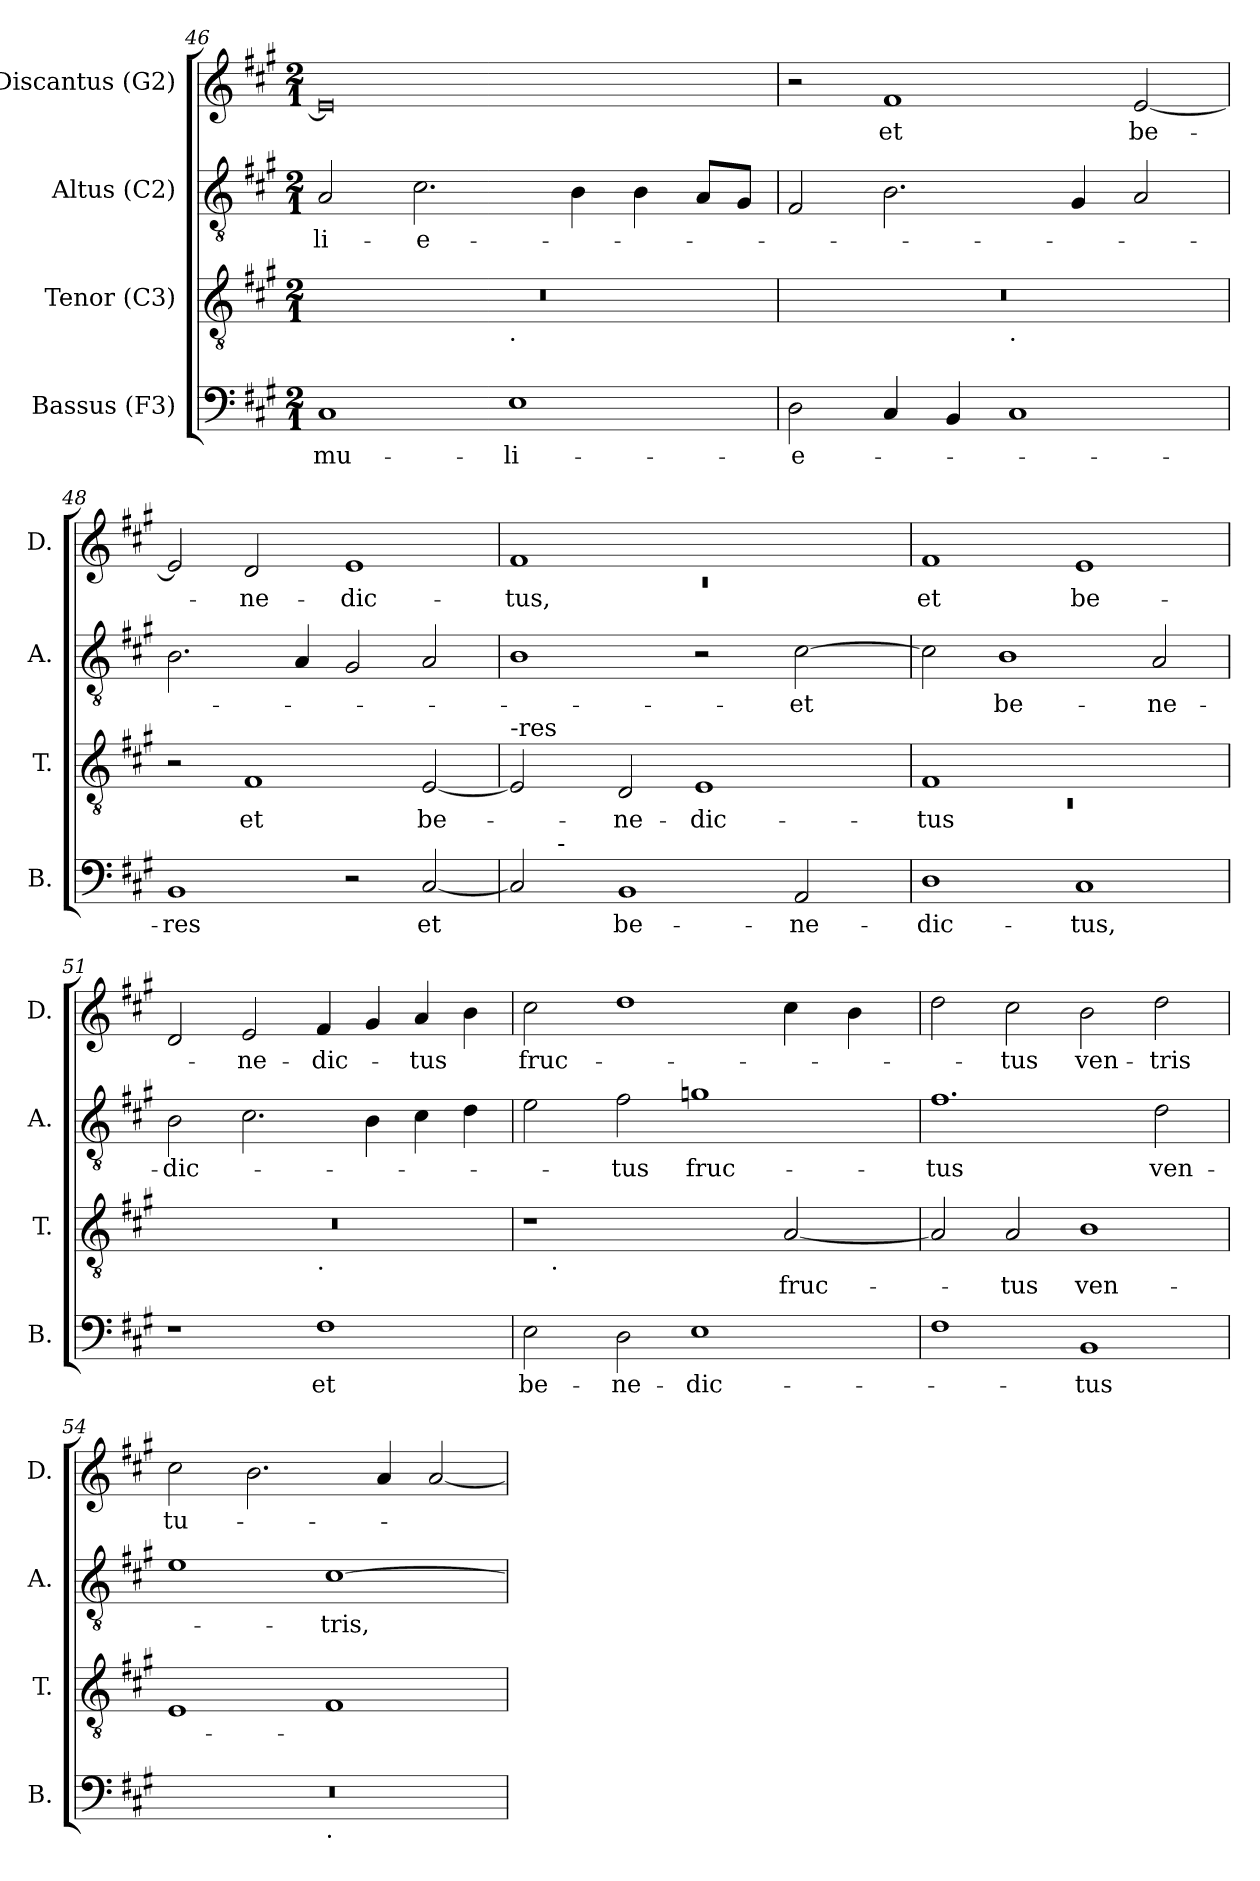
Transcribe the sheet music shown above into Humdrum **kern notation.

**kern	**text	**kern	**text	**kern	**text	**kern	**text
*part4	*part4	*part3	*part3	*part2	*part2	*part1	*part1
*staff4	*staff4	*staff3	*staff3	*staff2	*staff2	*staff1	*staff1
*I"Bassus (F3)	*	*I"Tenor (C3)	*	*I"Altus (C2)	*	*I"Discantus (G2)	*
*I'B.	*	*I'T.	*	*I'A.	*	*I'D.	*
*clefF4	*	*clefGv2	*	*clefGv2	*	*clefG2	*
*k[f#c#g#]	*	*k[f#c#g#]	*	*k[f#c#g#]	*	*k[f#c#g#]	*
*A:	*	*A:	*	*A:	*	*A:	*
*M2/1	*	*M2/1	*	*M2/1	*	*M2/1	*
=46	=46	=46	=46	=46	=46	=46	=46
!	!LO:LY:b	!	!	!	!LO:LY:b	!	!
*	*	*^	*	*	*	*	*
1C#	mu-	0r	1ryy	.	2A/	-li-	0e]	.
!	!	!	!	!	!	!LO:LY:b:rj	!	!
.	.	.	.	.	2.c#\	-e-	.	.
!	!	!	!LO:TX:b:t=.	!	!	!	!	!
!	!LO:LY:b:rj	!	!	!	!	!	!	!
1E	-li-	.	1ryy	.	.	.	.	.
.	.	.	.	.	4B\	.	.	.
.	.	.	.	.	4B\	.	.	.
.	.	.	.	.	8A/L	.	.	.
.	.	.	.	.	8G#/J	.	.	.
=47	=47	=47	=47	=47	=47	=47	=47	=47
!	!LO:LY:b:rj	!	!	!	!	!	!	!
2D\	-e-	0r	1ryy	.	2F#/	.	2r	.
!	!	!	!	!	!	!	!	!LO:LY:b
4C#/	.	.	.	.	2.B\	.	1f#	et
4BB/	.	.	.	.	.	.	.	.
!	!	!	!LO:TX:b:t=.	!	!	!	!	!
1C#	.	.	1ryy	.	.	.	.	.
.	.	.	.	.	4G#/	.	.	.
!	!	!	!	!	!	!	!	!LO:LY:b
.	.	.	.	.	2A/	.	[<2e/	be-
=48	=48	=48	=48	=48	=48	=48	=48	=48
!	!LO:LY:b	!	!	!	!	!	!	!
*	*	*v	*v	*	*	*	*	*
1BB	-res	2r	.	2.B\	.	2e/]	.
!	!	!	!LO:LY:b	!	!	!	!LO:LY:b
.	.	1F#	-et	.	.	2d/	-ne-
.	.	.	.	4A/	.	.	.
!	!	!	!	!	!	!	!LO:LY:b
2r	.	.	.	2G#/	.	1e	-dic-
!	!LO:LY:b	!	!LO:LY:b	!	!	!	!
[<2C#/	et	[<2E/	be-	2A/	.	.	.
!!LO:LB:g=z
=49	=49	=49	=49	=49	=49	=49	=49
*	*	*	*	*	*	*^	*
!	!	!LO:TX:a:t=-res	!	!	!	!	!	!
!	!	!	!	!	!	!	!LO:N:vis=1	!LO:LY:b
*^	*	*	*	*	*	*	*	*
2C#/]	8ryy	.	2E/]	.	1B	.	1f#	0rc	-tus,
.	32ryy	.	.	.	.	.	.	.	.
!	!LO:TX:a:t=-	!	!	!	!	!	!	!	!
.	1ryy	.	.	.	.	.	.	.	.
!	!	!LO:LY:b	!	!LO:LY:b	!	!	!	!	!
1BB	.	be-	2D/	-ne-	.	.	.	.	.
!	!	!	!	!LO:LY:b	!	!	!	!	!
.	.	.	1E	-dic-	2r	.	1ryy	.	.
.	2ryy	.	.	.	.	.	.	.	.
!	!	!LO:LY:b	!	!	!	!LO:LY:b	!	!	!
2AA/	.	-ne-	.	.	[>2c#\	-et	.	.	.
.	4ryy	.	.	.	.	.	.	.	.
.	16.ryy	.	.	.	.	.	.	.	.
=50	=50	=50	=50	=50	=50	=50	=50	=50	=50
*	*	*	*^	*	*	*	*	*	*
!	!	!LO:LY:b	!	!LO:N:vis=1	!LO:LY:b	!	!	!	!	!LO:LY:b
*v	*v	*	*	*	*	*	*	*v	*v	*
1D	-dic-	1F#	0rC	-tus	2c#\]	.	1f#	et
!	!	!	!	!	!	!LO:LY:b	!	!
.	.	.	.	.	1B	be-	.	.
!	!LO:LY:b	!	!	!	!	!	!	!LO:LY:b
1C#	-tus,	1ryy	.	.	.	.	1e	be-
!	!	!	!	!	!	!LO:LY:b	!	!
.	.	.	.	.	2A/	-ne-	.	.
=51	=51	=51	=51	=51	=51	=51	=51	=51
!	!	!	!	!	!	!LO:LY:b	!	!
1r	.	0r	1ryy	.	2B\	-dic-	2d/	.
!	!	!	!	!	!	!	!	!LO:LY:b
.	.	.	.	.	2.c#\	.	2e/	-ne-
!	!	!	!LO:TX:b:t=.	!	!	!	!	!
!	!LO:LY:b	!	!	!	!	!	!	!LO:LY:b
1F#	et	.	1ryy	.	.	.	4f#/	-dic-
.	.	.	.	.	4B\	.	4g#/	.
!	!	!	!	!	!	!	!	!LO:LY:b
.	.	.	.	.	4c#\	.	4a/	-tus
.	.	.	.	.	4d\	.	4b\	.
=52	=52	=52	=52	=52	=52	=52	=52	=52
!	!LO:LY:b	!	!	!	!	!	!	!LO:LY:b
2E\	be-	1r	16.ryy	.	2e\	.	2cc#\	fruc-
!	!	!	!LO:TX:b:t=.	!	!	!	!	!
.	.	.	1ryy	.	.	.	.	.
!	!LO:LY:b	!	!	!	!	!LO:LY:b	!	!
2D\	-ne-	.	.	.	2f#\	-tus	1dd	.
!	!LO:LY:b	!	!	!	!	!LO:LY:b	!	!
1E	-dic-	2ryy	.	.	1gn	fruc-	.	.
.	.	.	2ryy	.	.	.	.	.
!	!	!	!	!LO:LY:b	!	!	!	!
.	.	[<2A/	.	fruc-	.	.	4cc#\	.
.	.	.	4ryy	.	.	.	.	.
.	.	.	.	.	.	.	4b\	.
.	.	.	8ryy	.	.	.	.	.
.	.	.	32ryy	.	.	.	.	.
!!LO:LB:g=z
=53	=53	=53	=53	=53	=53	=53	=53	=53
!	!	!	!	!	!	!LO:LY:b	!	!
*	*	*v	*v	*	*	*	*	*
1F#	.	2A/]	.	1.f#	-tus	2dd\	.
!	!	!	!LO:LY:b	!	!	!	!LO:LY:b
.	.	2A/	-tus	.	.	2cc#\	-tus
!	!LO:LY:b	!	!LO:LY:b	!	!	!	!LO:LY:b
1BB	-tus	1B	ven-	.	.	2b\	ven-
!	!	!	!	!	!LO:LY:b	!	!LO:LY:b
.	.	.	.	2d\	ven-	2dd\	-tris
=54	=54	=54	=54	=54	=54	=54	=54
!	!	!	!	!	!	!	!LO:LY:b
*^	*	*	*	*	*	*	*
0r	1ryy	.	1E	.	1e	.	2cc#\	tu-
.	.	.	.	.	.	.	2.b\	.
!	!LO:TX:b:t=.	!	!	!	!	!	!	!
!	!	!	!	!	!	!LO:LY:b	!	!
.	1ryy	.	1F#	.	[>1c#	-tris,	.	.
.	.	.	.	.	.	.	4a/	.
.	.	.	.	.	.	.	[<2a/	.
*v	*v	*	*	*	*	*	*	*
=	=	=	=	=	=	=	=
*-	*-	*-	*-	*-	*-	*-	*-
